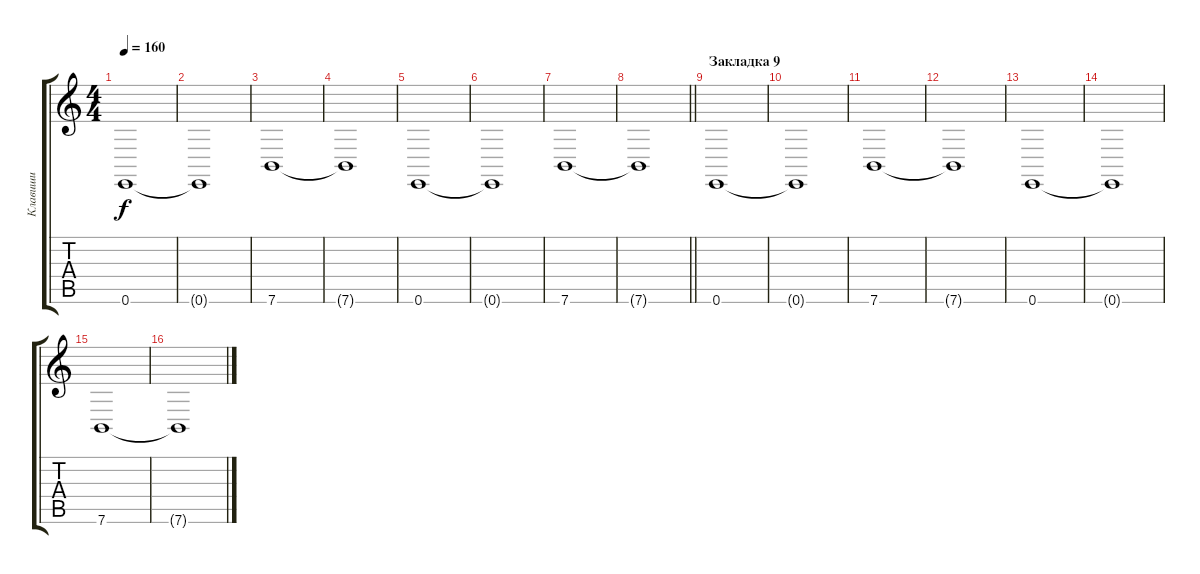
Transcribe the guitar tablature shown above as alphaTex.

\track ("Клавиши" "Клавиши") {instrument choiraahs}
\staff {score tabs}
\tuning (E4 B3 G3 D3 A2 E2) {hide}
\ts (4 4)
\tempo 160
\clef g2
\ks c
0.6.1{dy f} |
0.6{t}.1 |
7.6.1 |
7.6{t}.1 |
0.6.1 |
0.6{t}.1 |
7.6.1 |
\barLineRight lightlight
7.6{t}.1 |
\section ("" "Закладка 9")
0.6.1{volume 5} |
0.6{t}.1 |
7.6.1 |
7.6{t}.1 |
0.6.1 |
0.6{t}.1 |
7.6.1 |
7.6{t}.1
